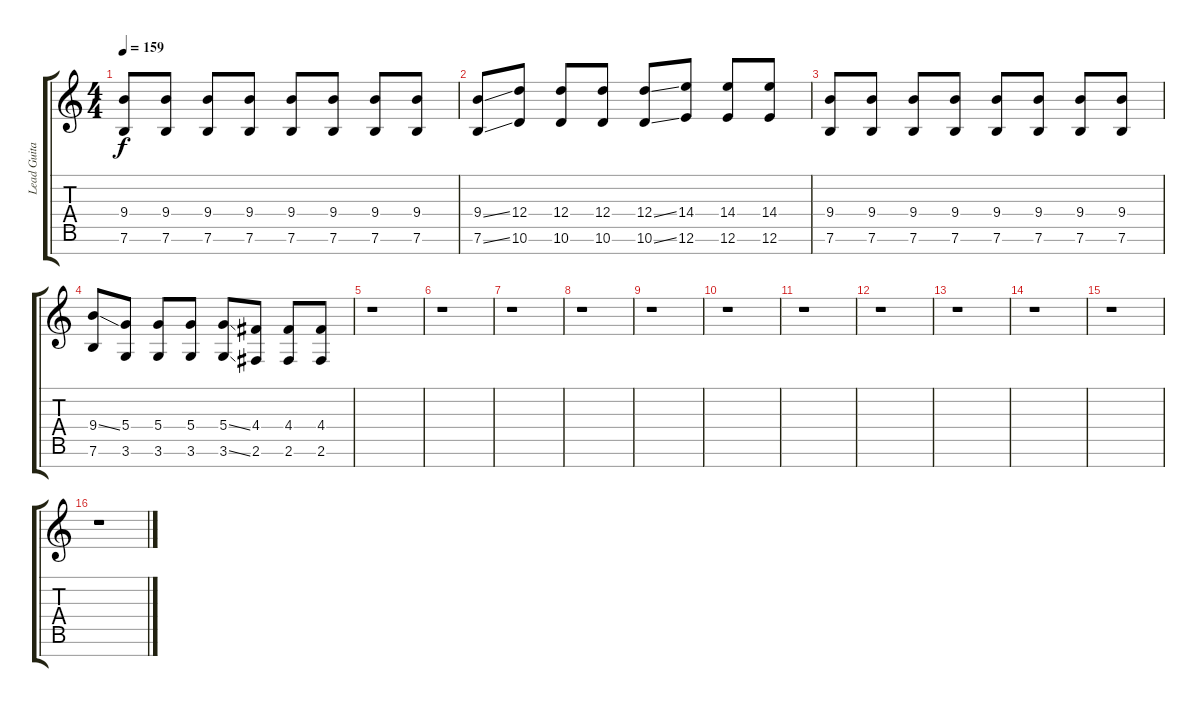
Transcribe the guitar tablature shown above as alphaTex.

\track ("Lead Guitar 1" "Lead Guita") {instrument distortionguitar}
\staff {score tabs}
\tuning (E4 B3 G3 D3 A2 E2 B1) {hide}
\ts (4 4)
\tempo 159
\clef g2
\ks c
(9.4 7.6).8{dy f} (9.4 7.6).8 (9.4 7.6).8 (9.4 7.6).8 (9.4 7.6).8 (9.4 7.6).8 (9.4 7.6).8 (9.4 7.6).8 |
(9.4{ss} 7.6{ss}).8 (12.4 10.6).8 (12.4 10.6).8 (12.4 10.6).8 (12.4{ss} 10.6{ss}).8 (14.4 12.6).8 (14.4 12.6).8 (14.4 12.6).8 |
(9.4 7.6).8 (9.4 7.6).8 (9.4 7.6).8 (9.4 7.6).8 (9.4 7.6).8 (9.4 7.6).8 (9.4 7.6).8 (9.4 7.6).8 |
(9.4{ss} 7.6).8 (5.4 3.6).8 (5.4 3.6).8 (5.4 3.6).8 (5.4{ss} 3.6{ss}).8 (4.4 2.6).8 (4.4 2.6).8 (4.4 2.6).8 |
r.1 |
r.1 |
r.1 |
r.1 |
r.1 |
r.1 |
r.1 |
r.1 |
r.1 |
r.1 |
r.1 |
r.1
